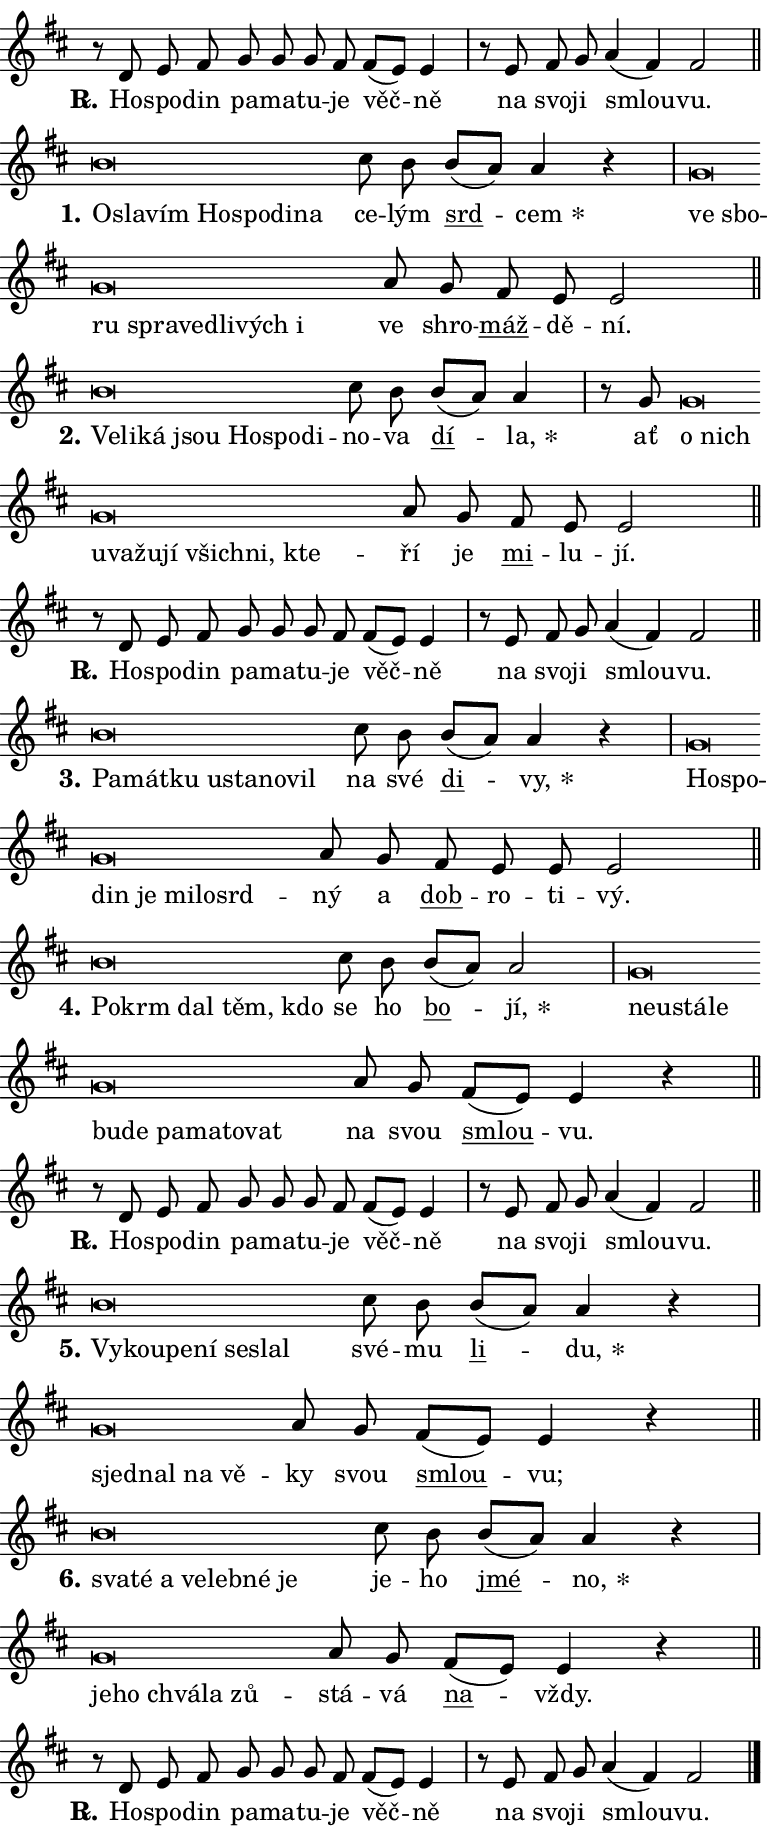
\version "2.24.0"
\header { tagline = "" }
\paper {
  indent = 0\cm
  top-margin = 0\cm
  right-margin = 0.13\cm % to fit lyric hyphens
  bottom-margin = 0\cm
  left-margin = 0\cm
  paper-width = 13\cm
  page-breaking = #ly:one-page-breaking
  system-system-spacing.basic-distance = #11
  score-system-spacing.basic-distance = #11
  ragged-last = ##f
}


%% Author: Thomas Morley
%% https://lists.gnu.org/archive/html/lilypond-user/2020-05/msg00002.html
#(define (line-position grob)
"Returns position of @var[grob} in current system:
   @code{'start}, if at first time-step
   @code{'end}, if at last time-step
   @code{'middle} otherwise
"
  (let* ((col (ly:item-get-column grob))
         (ln (ly:grob-object col 'left-neighbor))
         (rn (ly:grob-object col 'right-neighbor))
         (col-to-check-left (if (ly:grob? ln) ln col))
         (col-to-check-right (if (ly:grob? rn) rn col))
         (break-dir-left
           (and
             (ly:grob-property col-to-check-left 'non-musical #f)
             (ly:item-break-dir col-to-check-left)))
         (break-dir-right
           (and
             (ly:grob-property col-to-check-right 'non-musical #f)
             (ly:item-break-dir col-to-check-right))))
        (cond ((eqv? 1 break-dir-left) 'start)
              ((eqv? -1 break-dir-right) 'end)
              (else 'middle))))

#(define (tranparent-at-line-position vctor)
  (lambda (grob)
  "Relying on @code{line-position} select the relevant enry from @var{vctor}.
Used to determine transparency,"
    (case (line-position grob)
      ((end) (not (vector-ref vctor 0)))
      ((middle) (not (vector-ref vctor 1)))
      ((start) (not (vector-ref vctor 2))))))

noteHeadBreakVisibility =
#(define-music-function (break-visibility)(vector?)
"Makes @code{NoteHead}s transparent relying on @var{break-visibility}"
#{
  \override NoteHead.transparent =
    #(tranparent-at-line-position break-visibility)
#})

#(define delete-ledgers-for-transparent-note-heads
  (lambda (grob)
    "Reads whether a @code{NoteHead} is transparent.
If so this @code{NoteHead} is removed from @code{'note-heads} from
@var{grob}, which is supposed to be @code{LedgerLineSpanner}.
As a result ledgers are not printed for this @code{NoteHead}"
    (let* ((nhds-array (ly:grob-object grob 'note-heads))
           (nhds-list
             (if (ly:grob-array? nhds-array)
                 (ly:grob-array->list nhds-array)
                 '()))
           ;; Relies on the transparent-property being done before
           ;; Staff.LedgerLineSpanner.after-line-breaking is executed.
           ;; This is fragile ...
           (to-keep
             (remove
               (lambda (nhd)
                 (ly:grob-property nhd 'transparent #f))
               nhds-list)))
      ;; TODO find a better method to iterate over grob-arrays, similiar
      ;; to filter/remove etc for lists
      ;; For now rebuilt from scratch
      (set! (ly:grob-object grob 'note-heads)  '())
      (for-each
        (lambda (nhd)
          (ly:pointer-group-interface::add-grob grob 'note-heads nhd))
        to-keep))))

squashNotes = {
  \override NoteHead.X-extent = #'(-0.2 . 0.2)
  \override NoteHead.Y-extent = #'(-0.75 . 0)
  \override NoteHead.stencil =
    #(lambda (grob)
       (let ((pos (ly:grob-property grob 'staff-position)))
         (begin
           (if (< pos -7) (display "ERROR: Lower brevis then expected\n") (display ""))
           (if (<= pos -6) ly:text-interface::print ly:note-head::print))))
}
unSquashNotes = {
  \revert NoteHead.X-extent
  \revert NoteHead.Y-extent
  \revert NoteHead.stencil
}

hideNotes = \noteHeadBreakVisibility #begin-of-line-visible
unHideNotes = \noteHeadBreakVisibility #all-visible

% work-around for resetting accidentals
% https://lilypond.org/doc/v2.23/Documentation/notation/displaying-rhythms#unmetered-music
cadenzaMeasure = {
  \cadenzaOff
  \partial 1024 s1024
  \cadenzaOn
}

#(define-markup-command (accent layout props text) (markup?)
  "Underline accented syllable"
  (interpret-markup layout props
    #{\markup \override #'(offset . 4.3) \underline { #text }#}))

responsum = \markup \concat {
  "R" \hspace #-1.05 \path #0.1 #'((moveto 0 0.07) (lineto 0.9 0.8)) \hspace #0.05 "."
}

spaceSize = #0.6828661417322834 % exact space size for TeX Gyre Schola

\layout {
  \context {
    \Staff
    \remove "Time_signature_engraver"
    \override LedgerLineSpanner.after-line-breaking = #delete-ledgers-for-transparent-note-heads
  }
  \context {
    \Lyrics {
      \override LyricSpace.minimum-distance = \spaceSize
      \override LyricText.font-name = #"TeX Gyre Schola"
      \override LyricText.font-size = 1
      \override StanzaNumber.font-name = #"TeX Gyre Schola Bold"
      \override StanzaNumber.font-size = 1
    }
  }
  \context {
    \Score 
    \override NoteHead.text =
      #(lambda (grob) 
        (let ((pos (ly:grob-property grob 'staff-position)))
          #{\markup {
            \combine
              \halign #-0.55 \raise #(if (= pos -6) 0 0.5) \override #'(thickness . 2) \draw-line #'(3.2 . 0)
              \musicglyph "noteheads.sM1"
          }#}))
  }
}

% magnetic-lyrics.ily
%
%   written by
%     Jean Abou Samra <jean@abou-samra.fr>
%     Werner Lemberg <wl@gnu.org>
%
%   adapted by
%     Jiri Hon <jiri.hon@gmail.com>
%
% Version 2022-Apr-15

% https://www.mail-archive.com/lilypond-user@gnu.org/msg149350.html

#(define (Left_hyphen_pointer_engraver context)
   "Collect syllable-hyphen-syllable occurrences in lyrics and store
them in properties.  This engraver only looks to the left.  For
example, if the lyrics input is @code{foo -- bar}, it does the
following.

@itemize @bullet
@item
Set the @code{text} property of the @code{LyricHyphen} grob between
@q{foo} and @q{bar} to @code{foo}.

@item
Set the @code{left-hyphen} property of the @code{LyricText} grob with
text @q{foo} to the @code{LyricHyphen} grob between @q{foo} and
@q{bar}.
@end itemize

Use this auxiliary engraver in combination with the
@code{lyric-@/text::@/apply-@/magnetic-@/offset!} hook."
   (let ((hyphen #f)
         (text #f))
     (make-engraver
      (acknowledgers
       ((lyric-syllable-interface engraver grob source-engraver)
        (set! text grob)))
      (end-acknowledgers
       ((lyric-hyphen-interface engraver grob source-engraver)
        ;(when (not (grob::has-interface grob 'lyric-space-interface))
          (set! hyphen grob)));)
      ((stop-translation-timestep engraver)
       (when (and text hyphen)
         (ly:grob-set-object! text 'left-hyphen hyphen))
       (set! text #f)
       (set! hyphen #f)))))

#(define (lyric-text::apply-magnetic-offset! grob)
   "If the space between two syllables is less than the value in
property @code{LyricText@/.details@/.squash-threshold}, move the right
syllable to the left so that it gets concatenated with the left
syllable.

Use this function as a hook for
@code{LyricText@/.after-@/line-@/breaking} if the
@code{Left_@/hyphen_@/pointer_@/engraver} is active."
   (let ((hyphen (ly:grob-object grob 'left-hyphen #f)))
     (when hyphen
       (let ((left-text (ly:spanner-bound hyphen LEFT)))
         (when (grob::has-interface left-text 'lyric-syllable-interface)
           (let* ((common (ly:grob-common-refpoint grob left-text X))
                  (this-x-ext (ly:grob-extent grob common X))
                  (left-x-ext
                   (begin
                     ;; Trigger magnetism for left-text.
                     (ly:grob-property left-text 'after-line-breaking)
                     (ly:grob-extent left-text common X)))
                  ;; `delta` is the gap width between two syllables.
                  (delta (- (interval-start this-x-ext)
                            (interval-end left-x-ext)))
                  (details (ly:grob-property grob 'details))
                  (threshold (assoc-get 'squash-threshold details 0.2)))
             (when (< delta threshold)
               (let* (;; We have to manipulate the input text so that
                      ;; ligatures crossing syllable boundaries are not
                      ;; disabled.  For languages based on the Latin
                      ;; script this is essentially a beautification.
                      ;; However, for non-Western scripts it can be a
                      ;; necessity.
                      (lt (ly:grob-property left-text 'text))
                      (rt (ly:grob-property grob 'text))
                      (is-space (grob::has-interface hyphen 'lyric-space-interface))
                      (space (if is-space " " ""))
                      (extra-delta (if is-space spaceSize 0))
                      ;; Append new syllable.
                      (ltrt-space (if (and (string? lt) (string? rt))
                                (string-append lt space rt)
                                (make-concat-markup (list lt space rt))))
                      ;; Right-align `ltrt` to the right side.
                      (ltrt-space-markup (grob-interpret-markup
                               grob
                               (make-translate-markup
                                (cons (interval-length this-x-ext) 0)
                                (make-right-align-markup ltrt-space)))))
                 (begin
                   ;; Don't print `left-text`.
                   (ly:grob-set-property! left-text 'stencil #f)
                   ;; Set text and stencil (which holds all collected
                   ;; syllables so far) and shift it to the left.
                   (ly:grob-set-property! grob 'text ltrt-space)
                   (ly:grob-set-property! grob 'stencil ltrt-space-markup)
                   (ly:grob-translate-axis! grob (- (- delta extra-delta)) X))))))))))


#(define (lyric-hyphen::displace-bounds-first grob)
   ;; Make very sure this callback isn't triggered too early.
   (let ((left (ly:spanner-bound grob LEFT))
         (right (ly:spanner-bound grob RIGHT)))
     (ly:grob-property left 'after-line-breaking)
     (ly:grob-property right 'after-line-breaking)
     (ly:lyric-hyphen::print grob)))

squashThreshold = #0.4

\layout {
  \context {
    \Lyrics
    \consists #Left_hyphen_pointer_engraver
    \override LyricText.after-line-breaking =
      #lyric-text::apply-magnetic-offset!
    \override LyricHyphen.stencil = #lyric-hyphen::displace-bounds-first
    \override LyricText.details.squash-threshold = \squashThreshold
    \override LyricHyphen.minimum-distance = 0
    \override LyricHyphen.minimum-length = \squashThreshold
  }
}

squashText = \override LyricText.details.squash-threshold = 9999
unSquashText = \override LyricText.details.squash-threshold = \squashThreshold

leftText = \override LyricText.self-alignment-X = #LEFT
unLeftText = \revert LyricText.self-alignment-X

starOffset = #(lambda (grob) 
                (let ((x_offset (ly:self-alignment-interface::aligned-on-x-parent grob)))
                  (if (= x_offset 0) 0 (+ x_offset 1.2))))

star = #(define-music-function (syllable)(string?)
"Append star separator at the end of a syllable"
#{
  \once \override LyricText.X-offset = #starOffset
  \lyricmode { \markup {
    #syllable
    \override #'((font-name . "TeX Gyre Schola Bold")) \hspace #0.2 \lower #0.65 \larger "*"
  } }
#})

starAccent = #(define-music-function (syllable)(string?)
"Append star separator at the end of a syllable and make accent"
#{
  \once \override LyricText.X-offset = #starOffset
  \lyricmode { \markup {
    \accent #syllable
    \override #'((font-name . "TeX Gyre Schola Bold")) \hspace #0.2 \lower #0.65 \larger "*"
  } }
#})

breath = #(define-music-function (syllable)(string?)
"Append breathing indicator at the end of a syllable"
#{
  \lyricmode { \markup { #syllable "+" } }
#})

optionalBreath = #(define-music-function (syllable)(string?)
"Append optional breathing indicator at the end of a syllable"
#{
  \lyricmode { \markup { #syllable "(+)" } }
#})


\score {
    <<
        \new Voice = "melody" { \cadenzaOn \key d \major \relative { r8 d' e fis g g g fis \bar "" fis[( e)] e4 \cadenzaMeasure \bar "|" r8 e fis g \bar "" a4( fis) fis2 \cadenzaMeasure \bar "||" \break } }
        \new Lyrics \lyricsto "melody" { \lyricmode { \set stanza = \responsum
Ho -- spo -- din pa -- ma -- tu -- je věč -- ně na svo -- ji smlou -- vu. } }
    >>
    \layout {}
}

\score {
    <<
        \new Voice = "melody" { \cadenzaOn \key d \major \relative { \squashNotes b'\breve*1/16 \hideNotes \breve*1/16 \bar "" \breve*1/16 \bar "" \breve*1/16 \bar "" \breve*1/16 \bar "" \breve*1/16 \breve*1/16 \bar "" \unHideNotes \unSquashNotes cis8 b \bar "" b[( a)] a4 r \cadenzaMeasure \bar "|" \squashNotes g\breve*1/16 \hideNotes \breve*1/16 \bar "" \breve*1/16 \bar "" \breve*1/16 \bar "" \breve*1/16 \bar "" \breve*1/16 \bar "" \breve*1/16 \breve*1/16 \bar "" \unHideNotes \unSquashNotes a8 g \bar "" fis e e2 \cadenzaMeasure \bar "||" \break } }
        \new Lyrics \lyricsto "melody" { \lyricmode { \set stanza = "1."
\leftText O -- \squashText sla -- vím Ho -- spo -- di -- na \unLeftText \unSquashText ce -- lým \markup \accent srd -- \star cem \leftText ve \squashText sbo -- ru spra -- ve -- dli -- vých i \unLeftText \unSquashText ve shro -- \markup \accent máž -- dě -- ní. } }
    >>
    \layout {}
}

\score {
    <<
        \new Voice = "melody" { \cadenzaOn \key d \major \relative { \squashNotes b'\breve*1/16 \hideNotes \breve*1/16 \bar "" \breve*1/16 \bar "" \breve*1/16 \bar "" \breve*1/16 \bar "" \breve*1/16 \breve*1/16 \bar "" \unHideNotes \unSquashNotes cis8 b \bar "" b[( a)] a4 \cadenzaMeasure \bar "|" r8 g8 \squashNotes g\breve*1/16 \hideNotes \breve*1/16 \bar "" \breve*1/16 \bar "" \breve*1/16 \bar "" \breve*1/16 \bar "" \breve*1/16 \bar "" \breve*1/16 \bar "" \breve*1/16 \breve*1/16 \bar "" \unHideNotes \unSquashNotes a8 g \bar "" fis e e2 \cadenzaMeasure \bar "||" \break } }
        \new Lyrics \lyricsto "melody" { \lyricmode { \set stanza = "2."
\leftText Ve -- \squashText li -- ká jsou Ho -- spo -- di -- \unLeftText \unSquashText no -- va \markup \accent dí -- \star la, ať \leftText o \squashText nich u -- va -- žu -- jí všich -- ni, kte -- \unLeftText \unSquashText ří je \markup \accent mi -- lu -- jí. } }
    >>
    \layout {}
}

\score {
    <<
        \new Voice = "melody" { \cadenzaOn \key d \major \relative { r8 d' e fis g g g fis \bar "" fis[( e)] e4 \cadenzaMeasure \bar "|" r8 e fis g \bar "" a4( fis) fis2 \cadenzaMeasure \bar "||" \break } }
        \new Lyrics \lyricsto "melody" { \lyricmode { \set stanza = \responsum
Ho -- spo -- din pa -- ma -- tu -- je věč -- ně na svo -- ji smlou -- vu. } }
    >>
    \layout {}
}

\score {
    <<
        \new Voice = "melody" { \cadenzaOn \key d \major \relative { \squashNotes b'\breve*1/16 \hideNotes \breve*1/16 \bar "" \breve*1/16 \bar "" \breve*1/16 \bar "" \breve*1/16 \bar "" \breve*1/16 \breve*1/16 \bar "" \unHideNotes \unSquashNotes cis8 b \bar "" b[( a)] a4 r \cadenzaMeasure \bar "|" \squashNotes g\breve*1/16 \hideNotes \breve*1/16 \bar "" \breve*1/16 \bar "" \breve*1/16 \bar "" \breve*1/16 \bar "" \breve*1/16 \breve*1/16 \bar "" \unHideNotes \unSquashNotes a8 g \bar "" fis e e e2 \cadenzaMeasure \bar "||" \break } }
        \new Lyrics \lyricsto "melody" { \lyricmode { \set stanza = "3."
\leftText Pa -- \squashText mát -- ku u -- sta -- no -- vil \unLeftText \unSquashText na své \markup \accent di -- \star vy, \leftText Ho -- \squashText spo -- din je mi -- lo -- srd -- \unLeftText \unSquashText ný a \markup \accent dob -- ro -- ti -- vý. } }
    >>
    \layout {}
}

\score {
    <<
        \new Voice = "melody" { \cadenzaOn \key d \major \relative { \squashNotes b'\breve*1/16 \hideNotes \breve*1/16 \bar "" \breve*1/16 \bar "" \breve*1/16 \breve*1/16 \bar "" \unHideNotes \unSquashNotes cis8 b \bar "" b[( a)] a2 \cadenzaMeasure \bar "|" \squashNotes g\breve*1/16 \hideNotes \breve*1/16 \bar "" \breve*1/16 \bar "" \breve*1/16 \bar "" \breve*1/16 \bar "" \breve*1/16 \bar "" \breve*1/16 \bar "" \breve*1/16 \bar "" \breve*1/16 \breve*1/16 \bar "" \unHideNotes \unSquashNotes a8 g \bar "" fis[( e)] e4 r \cadenzaMeasure \bar "||" \break } }
        \new Lyrics \lyricsto "melody" { \lyricmode { \set stanza = "4."
\leftText Po -- \squashText krm dal těm, kdo \unLeftText \unSquashText se ho \markup \accent bo -- \star jí, \leftText ne -- \squashText u -- stá -- le bu -- de pa -- ma -- to -- vat \unLeftText \unSquashText na svou \markup \accent smlou -- vu. } }
    >>
    \layout {}
}

\score {
    <<
        \new Voice = "melody" { \cadenzaOn \key d \major \relative { r8 d' e fis g g g fis \bar "" fis[( e)] e4 \cadenzaMeasure \bar "|" r8 e fis g \bar "" a4( fis) fis2 \cadenzaMeasure \bar "||" \break } }
        \new Lyrics \lyricsto "melody" { \lyricmode { \set stanza = \responsum
Ho -- spo -- din pa -- ma -- tu -- je věč -- ně na svo -- ji smlou -- vu. } }
    >>
    \layout {}
}

\score {
    <<
        \new Voice = "melody" { \cadenzaOn \key d \major \relative { \squashNotes b'\breve*1/16 \hideNotes \breve*1/16 \bar "" \breve*1/16 \bar "" \breve*1/16 \bar "" \breve*1/16 \breve*1/16 \bar "" \unHideNotes \unSquashNotes cis8 b \bar "" b[( a)] a4 r \cadenzaMeasure \bar "|" \squashNotes g\breve*1/16 \hideNotes \breve*1/16 \bar "" \breve*1/16 \breve*1/16 \bar "" \unHideNotes \unSquashNotes a8 g \bar "" fis[( e)] e4 r \cadenzaMeasure \bar "||" \break } }
        \new Lyrics \lyricsto "melody" { \lyricmode { \set stanza = "5."
\leftText Vy -- \squashText kou -- pe -- ní se -- slal \unLeftText \unSquashText své -- mu \markup \accent li -- \star du, \leftText sjed -- \squashText nal na vě -- \unLeftText \unSquashText ky svou \markup \accent smlou -- vu; } }
    >>
    \layout {}
}

\score {
    <<
        \new Voice = "melody" { \cadenzaOn \key d \major \relative { \squashNotes b'\breve*1/16 \hideNotes \breve*1/16 \bar "" \breve*1/16 \bar "" \breve*1/16 \bar "" \breve*1/16 \bar "" \breve*1/16 \breve*1/16 \bar "" \unHideNotes \unSquashNotes cis8 b \bar "" b[( a)] a4 r \cadenzaMeasure \bar "|" \squashNotes g\breve*1/16 \hideNotes \breve*1/16 \bar "" \breve*1/16 \bar "" \breve*1/16 \breve*1/16 \bar "" \unHideNotes \unSquashNotes a8 g \bar "" fis[( e)] e4 r \cadenzaMeasure \bar "||" \break } }
        \new Lyrics \lyricsto "melody" { \lyricmode { \set stanza = "6."
\leftText sva -- \squashText té a ve -- leb -- né je \unLeftText \unSquashText je -- ho \markup \accent jmé -- \star no, \leftText je -- \squashText ho chvá -- la zů -- \unLeftText \unSquashText stá -- vá \markup \accent na -- vždy. } }
    >>
    \layout {}
}

\score {
    <<
        \new Voice = "melody" { \cadenzaOn \key d \major \relative { r8 d' e fis g g g fis \bar "" fis[( e)] e4 \cadenzaMeasure \bar "|" r8 e fis g \bar "" a4( fis) fis2 \cadenzaMeasure \bar "||" \break } \bar "|." }
        \new Lyrics \lyricsto "melody" { \lyricmode { \set stanza = \responsum
Ho -- spo -- din pa -- ma -- tu -- je věč -- ně na svo -- ji smlou -- vu. } }
    >>
    \layout {}
}
